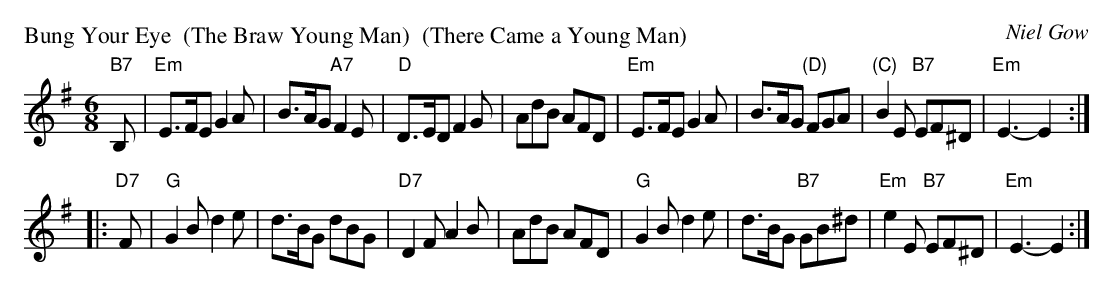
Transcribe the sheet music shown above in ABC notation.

X:1
P: Bung Your Eye  (The Braw Young Man)  (There Came a Young Man)
C: Niel Gow
M: 6/8
L: 1/8
K: Em
"B7"B, \
| "Em"E>FE G2A | B>AG "A7"F2E | "D"D>ED F2G | AdB AFD \
| "Em"E>FE G2A | B>AG "(D)"FGA | "(C)"B2E "B7"EF^D | "Em"E3- E2 :|
|:"D7"F \
| "G"G2B d2e | d>BG dBG | "D7"D2F A2B | AdB AFD \
| "G"G2B d2e | d>BG "B7"GB^d | "Em"e2E "B7"EF^D | "Em"E3- E2 :|
